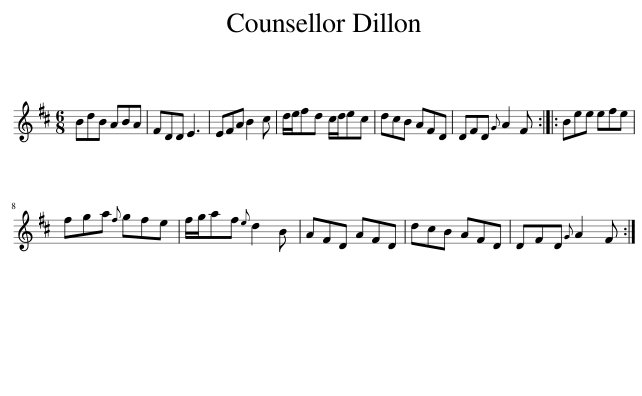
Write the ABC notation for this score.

X:1
L:1/8
M:6/8
I:linebreak $
K:D
V:1 treble
V:1
 BdB ABA | FDD E3 | EFA B2 c | d/e/fd c/d/ec | dcB AFD | %5
 DFD{G} A2 F :: Bee efe |$ fga{f} gfe | f/g/af{e} d2 B | AFD AFD | %10
 dcB AFD | DFD{G} A2 F :| %12
